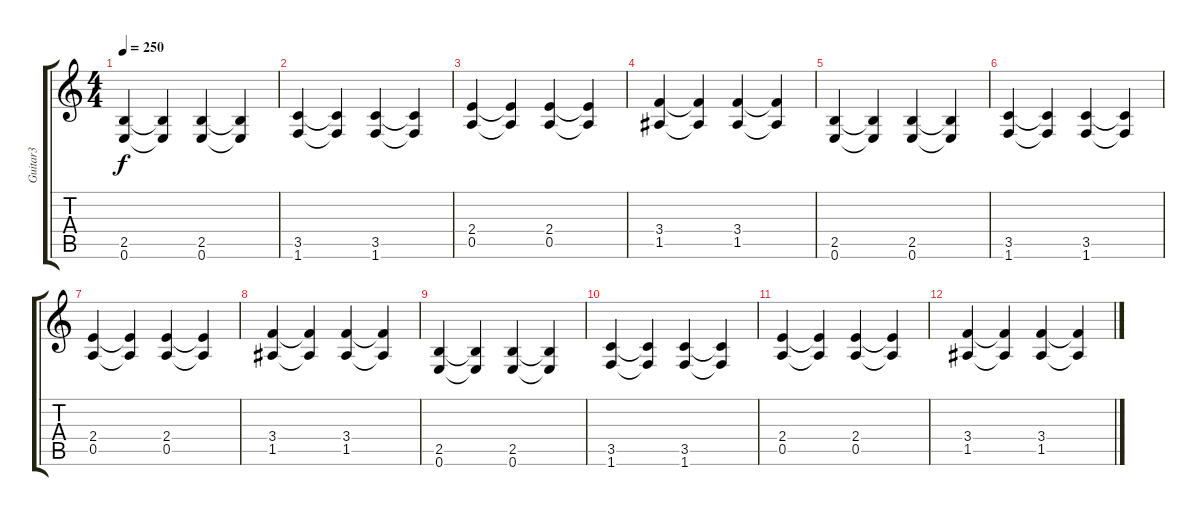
\track ("Guitar3" "Guitar3") {instrument distortionguitar}
\staff {score tabs}
\tuning (E4 B3 G3 D3 A2 E2) {hide}
\ts (4 4)
\tempo 250
\clef g2
\ks c
(2.5 0.6).4{dy f instrument distortionguitar} (2.5{t} 0.6{t}).4 (2.5 0.6).4 (2.5{t} 0.6{t}).4 |
(3.5 1.6).4 (3.5{t} 1.6{t}).4 (3.5 1.6).4 (3.5{t} 1.6{t}).4 |
(2.4 0.5).4 (2.4{t} 0.5{t}).4 (2.4 0.5).4 (2.4{t} 0.5{t}).4 |
(3.4 1.5).4 (3.4{t} 1.5{t}).4 (3.4 1.5).4 (3.4{t} 1.5{t}).4 |
(2.5 0.6).4{instrument distortionguitar} (2.5{t} 0.6{t}).4 (2.5 0.6).4 (2.5{t} 0.6{t}).4 |
(3.5 1.6).4 (3.5{t} 1.6{t}).4 (3.5 1.6).4 (3.5{t} 1.6{t}).4 |
(2.4 0.5).4 (2.4{t} 0.5{t}).4 (2.4 0.5).4 (2.4{t} 0.5{t}).4 |
(3.4 1.5).4 (3.4{t} 1.5{t}).4 (3.4 1.5).4 (3.4{t} 1.5{t}).4 |
(2.5 0.6).4{instrument distortionguitar} (2.5{t} 0.6{t}).4 (2.5 0.6).4 (2.5{t} 0.6{t}).4 |
(3.5 1.6).4 (3.5{t} 1.6{t}).4 (3.5 1.6).4 (3.5{t} 1.6{t}).4 |
(2.4 0.5).4 (2.4{t} 0.5{t}).4 (2.4 0.5).4 (2.4{t} 0.5{t}).4 |
(3.4 1.5).4 (3.4{t} 1.5{t}).4 (3.4 1.5).4 (3.4{t} 1.5{t}).4
